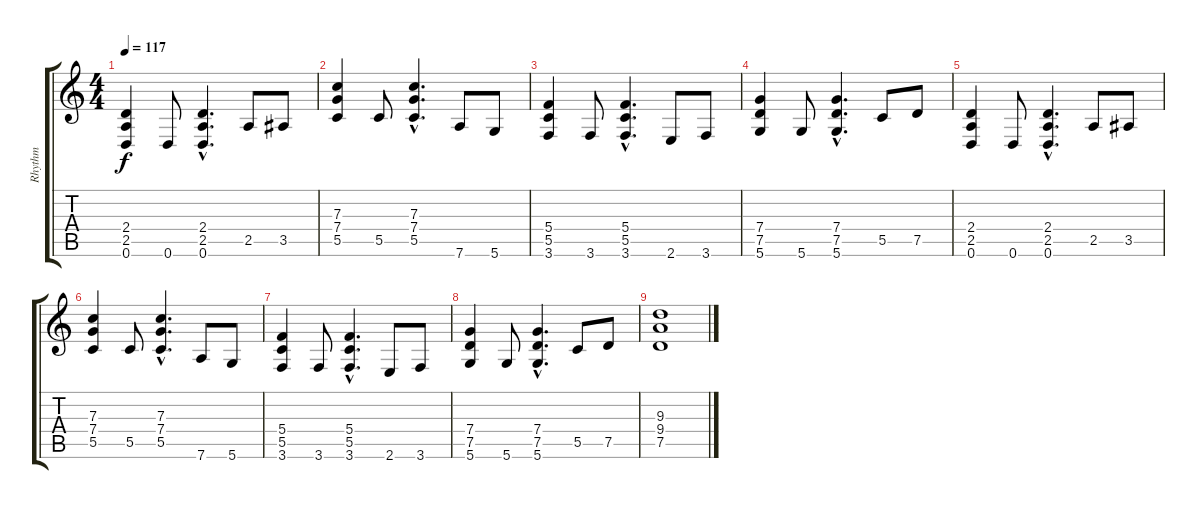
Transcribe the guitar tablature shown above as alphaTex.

\track ("Rhythm" "Rhythm") {instrument distortionguitar}
\staff {score tabs}
\tuning (D4 A3 F3 C3 G2 D2) {hide}
\ts (4 4)
\tempo 117
\clef g2
\ks c
(2.4 2.5 0.6).4{dy f} 0.6.8 (2.4{hac} 2.5{hac} 0.6{hac}).4{d} 2.5.8 3.5.8 |
(7.3 7.4 5.5).4 5.5.8 (7.3{hac} 7.4{hac} 5.5{hac}).4{d} 7.6.8 5.6.8 |
(5.4 5.5 3.6).4 3.6.8 (5.4{hac} 5.5{hac} 3.6{hac}).4{d} 2.6.8 3.6.8 |
(7.4 7.5 5.6).4 5.6.8 (7.4{hac} 7.5{hac} 5.6{hac}).4{d} 5.5.8 7.5.8 |
(2.4 2.5 0.6).4 0.6.8 (2.4{hac} 2.5{hac} 0.6{hac}).4{d} 2.5.8 3.5.8 |
(7.3 7.4 5.5).4 5.5.8 (7.3{hac} 7.4{hac} 5.5{hac}).4{d} 7.6.8 5.6.8 |
(5.4 5.5 3.6).4 3.6.8 (5.4{hac} 5.5{hac} 3.6{hac}).4{d} 2.6.8 3.6.8 |
(7.4 7.5 5.6).4 5.6.8 (7.4{hac} 7.5{hac} 5.6{hac}).4{d} 5.5.8 7.5.8 |
(9.3 9.4 7.5).1
